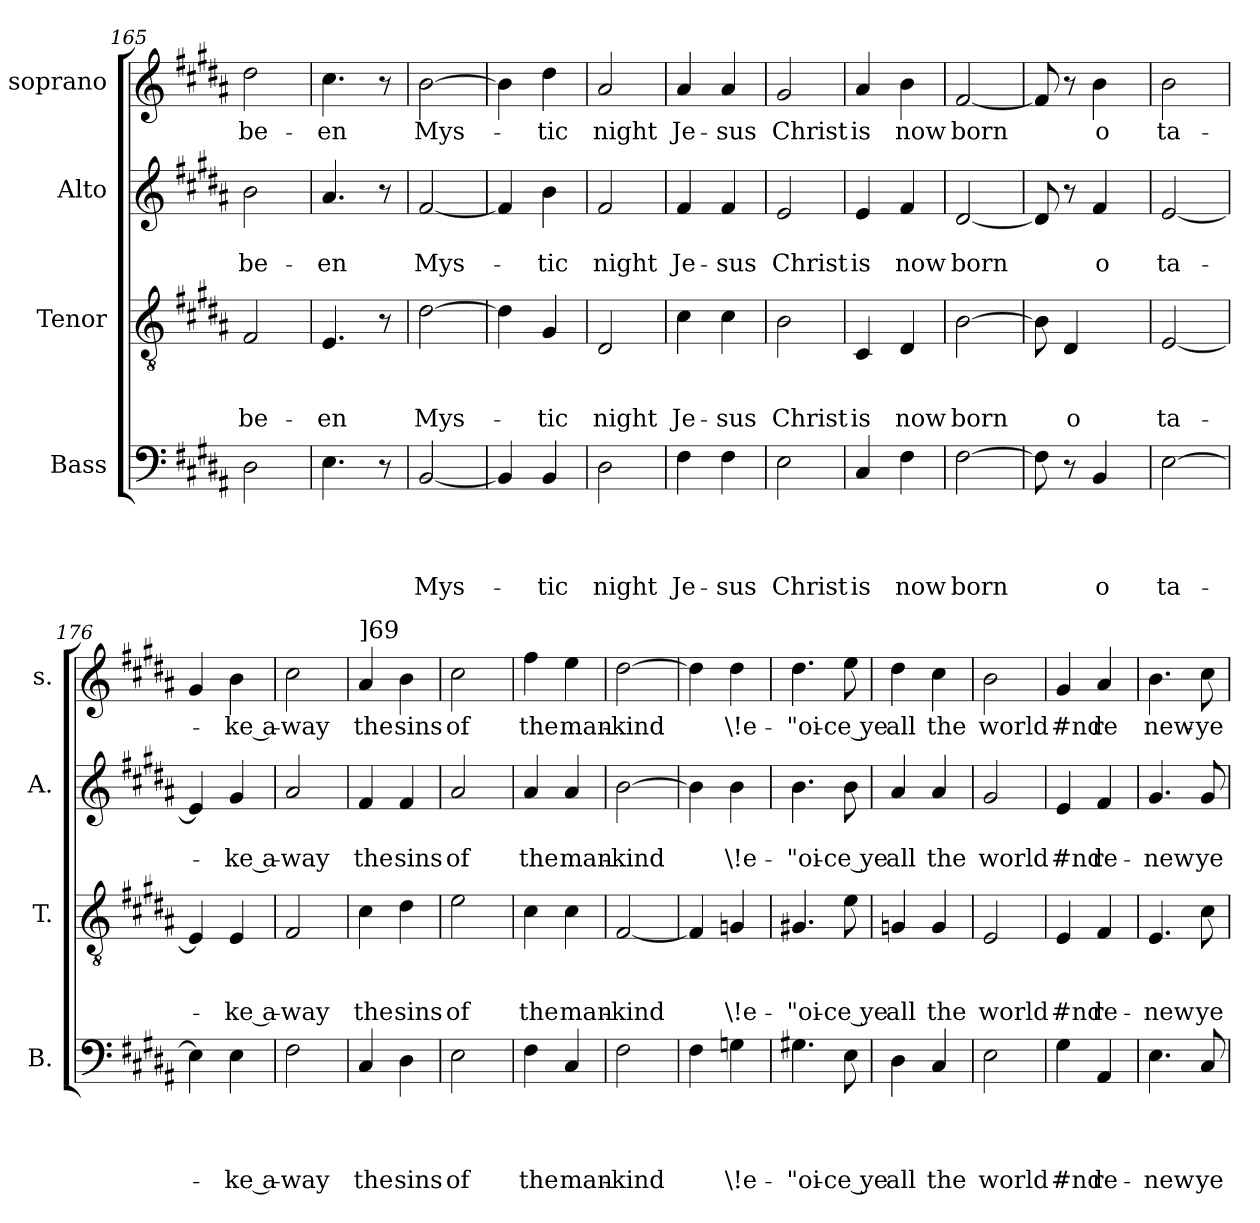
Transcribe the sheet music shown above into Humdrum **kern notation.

**kern	**text	**text	**text	**text	**kern	**text	**text	**text	**kern	**text	**text	**kern	**text
*part4	*part4	*part4	*part4	*part4	*part3	*part3	*part3	*part3	*part2	*part2	*part2	*part1	*part1
*staff4	*staff4	*staff4	*staff4	*staff4	*staff3	*staff3	*staff3	*staff3	*staff2	*staff2	*staff2	*staff1	*staff1
*I"Bass	*	*	*	*	*I"Tenor	*	*	*	*I"Alto	*	*	*I"soprano	*
*I'B.	*	*	*	*	*I'T.	*	*	*	*I'A.	*	*	*I's.	*
*clefF4	*	*	*	*	*clefGv2	*	*	*	*clefG2	*	*	*clefG2	*
*k[f#c#g#d#a#]	*	*	*	*	*k[f#c#g#d#a#]	*	*	*	*k[f#c#g#d#a#]	*	*	*k[f#c#g#d#a#]	*
*B:	*	*	*	*	*B:	*	*	*	*B:	*	*	*B:	*
=165	=165	=165	=165	=165	=165	=165	=165	=165	=165	=165	=165	=165	=165
!	!	!	!	!	!	!	!	!LO:LY:b	!	!	!LO:LY:b	!	!LO:LY:b
2D#\	.	.	.	.	2F#/	.	.	be-	2b\	.	be-	2dd#\	be-
=166	=166	=166	=166	=166	=166	=166	=166	=166	=166	=166	=166	=166	=166
!	!	!	!	!	!	!	!	!LO:LY:b	!	!	!LO:LY:b	!	!LO:LY:b
4.E\	.	.	.	.	4.E/	.	.	-en	4.a#/	.	-en	4.cc#\	-en
8r	.	.	.	.	8r	.	.	.	8r	.	.	8r	.
!!LO:PB:g=z
=167	=167	=167	=167	=167	=167	=167	=167	=167	=167	=167	=167	=167	=167
!	!	!	!	!LO:LY:b	!	!	!	!LO:LY:b	!	!	!LO:LY:b	!	!LO:LY:b
[<2BB/	.	.	.	Mys-	[>2d#\	.	.	Mys-	[<2f#/	.	Mys-	[>2b\	Mys-
=168	=168	=168	=168	=168	=168	=168	=168	=168	=168	=168	=168	=168	=168
4BB/]	.	.	.	.	4d#\]	.	.	.	4f#/]	.	.	4b\]	.
!	!	!	!	!LO:LY:b	!	!	!	!LO:LY:b	!	!	!LO:LY:b	!	!LO:LY:b
4BB/	.	.	.	-tic	4G#/	.	.	-tic	4b\	.	-tic	4dd#\	-tic
=169	=169	=169	=169	=169	=169	=169	=169	=169	=169	=169	=169	=169	=169
!	!	!	!	!LO:LY:b	!	!	!	!LO:LY:b	!	!	!LO:LY:b	!	!LO:LY:b
2D#\	.	.	.	night	2D#/	.	.	night	2f#/	.	night	2a#/	night
=170	=170	=170	=170	=170	=170	=170	=170	=170	=170	=170	=170	=170	=170
!	!	!	!	!LO:LY:b	!	!	!	!LO:LY:b	!	!	!LO:LY:b	!	!LO:LY:b
4F#\	.	.	.	Je-	4c#\	.	.	Je-	4f#/	.	Je-	4a#/	Je-
!	!	!	!	!LO:LY:b	!	!	!	!LO:LY:b	!	!	!LO:LY:b	!	!LO:LY:b
4F#\	.	.	.	-sus	4c#\	.	.	-sus	4f#/	.	-sus	4a#/	-sus
=171	=171	=171	=171	=171	=171	=171	=171	=171	=171	=171	=171	=171	=171
!	!	!	!	!LO:LY:b	!	!	!	!LO:LY:b	!	!	!LO:LY:b	!	!LO:LY:b
2E\	.	.	.	Christ	2B\	.	.	Christ	2e/	.	Christ	2g#/	Christ
=172	=172	=172	=172	=172	=172	=172	=172	=172	=172	=172	=172	=172	=172
!	!	!	!	!LO:LY:b	!	!	!	!LO:LY:b	!	!	!LO:LY:b	!	!LO:LY:b
4C#/	.	.	.	is	4C#/	.	.	is	4e/	.	is	4a#/	is
!	!	!	!	!LO:LY:b	!	!	!	!LO:LY:b	!	!	!LO:LY:b	!	!LO:LY:b
4F#\	.	.	.	now	4D#/	.	.	now	4f#/	.	now	4b\	now
=173	=173	=173	=173	=173	=173	=173	=173	=173	=173	=173	=173	=173	=173
!	!	!	!	!LO:LY:b	!	!	!	!LO:LY:b	!	!	!LO:LY:b	!	!LO:LY:b
[>2F#\	.	.	.	born	[>2B\	.	.	born	[<2d#/	.	born	[<2f#/	born
=174	=174	=174	=174	=174	=174	=174	=174	=174	=174	=174	=174	=174	=174
8F#\]	.	.	.	.	8B\]	.	.	.	8d#/]	.	.	8f#/]	.
!	!	!	!	!	!	!	!	!LO:LY:b	!	!	!	!	!
8r	.	.	.	.	4D#/	.	.	o	8r	.	.	8r	.
!	!	!	!	!LO:LY:b	!	!	!	!	!	!	!LO:LY:b	!	!LO:LY:b
4BB/	.	.	.	o	.	.	.	.	4f#/	.	o	4b\	o
.	.	.	.	.	8ryy	.	.	.	.	.	.	.	.
=175	=175	=175	=175	=175	=175	=175	=175	=175	=175	=175	=175	=175	=175
!	!	!	!	!LO:LY:b	!	!	!	!LO:LY:b	!	!	!LO:LY:b	!	!LO:LY:b
[>2E\	.	.	.	ta-	[<2E/	.	.	ta-	[<2e/	.	ta-	2b\	ta-
=176	=176	=176	=176	=176	=176	=176	=176	=176	=176	=176	=176	=176	=176
4E\]	.	.	.	.	4E/]	.	.	.	4e/]	.	.	4g#/	.
!	!	!	!	!LO:LY:b:rj	!	!	!	!LO:LY:b:rj	!	!	!LO:LY:b:rj	!	!LO:LY:b:rj
4E\	.	.	.	-ke a-	4E/	.	.	-ke a-	4g#/	.	-ke a-	4b\	-ke a-
=177	=177	=177	=177	=177	=177	=177	=177	=177	=177	=177	=177	=177	=177
!	!	!	!	!LO:LY:b	!	!	!	!LO:LY:b	!	!	!LO:LY:b	!	!LO:LY:b
2F#\	.	.	.	-way	2F#/	.	.	-way	2a#/	.	-way	2cc#\	-way
!!LO:LB:g=z
=178	=178	=178	=178	=178	=178	=178	=178	=178	=178	=178	=178	=178	=178
!	!	!	!	!	!	!	!	!	!	!	!	!LO:TX:a:t=]69	!
!	!	!	!	!LO:LY:b	!	!	!	!LO:LY:b	!	!	!LO:LY:b	!	!LO:LY:b
4C#/	.	.	.	the	4c#\	.	.	the	4f#/	.	the	4a#/	the
!	!	!	!	!LO:LY:b	!	!	!	!LO:LY:b	!	!	!LO:LY:b	!	!LO:LY:b
4D#\	.	.	.	sins	4d#\	.	.	sins	4f#/	.	sins	4b\	sins
=179	=179	=179	=179	=179	=179	=179	=179	=179	=179	=179	=179	=179	=179
!	!	!	!	!LO:LY:b	!	!	!	!LO:LY:b	!	!	!LO:LY:b	!	!LO:LY:b
2E\	.	.	.	of	2e\	.	.	of	2a#/	.	of	2cc#\	of
=180	=180	=180	=180	=180	=180	=180	=180	=180	=180	=180	=180	=180	=180
!	!	!	!	!LO:LY:b	!	!	!	!LO:LY:b	!	!	!LO:LY:b	!	!LO:LY:b
4F#\	.	.	.	the	4c#\	.	.	the	4a#/	.	the	4ff#\	the
!	!	!	!	!LO:LY:b	!	!	!	!LO:LY:b	!	!	!LO:LY:b	!	!LO:LY:b
4C#/	.	.	.	man-	4c#\	.	.	man-	4a#/	.	man-	4ee\	man-
=181	=181	=181	=181	=181	=181	=181	=181	=181	=181	=181	=181	=181	=181
!	!	!	!	!LO:LY:b	!	!	!	!LO:LY:b	!	!	!LO:LY:b	!	!LO:LY:b
2F#\	.	.	.	-kind	[<2F#/	.	.	-kind	[>2b\	.	-kind	[>2dd#\	-kind
=182	=182	=182	=182	=182	=182	=182	=182	=182	=182	=182	=182	=182	=182
4F#\	.	.	.	.	4F#/]	.	.	.	4b\]	.	.	4dd#\]	.
!	!	!	!	!LO:LY:b	!	!	!	!LO:LY:b	!	!	!LO:LY:b	!	!LO:LY:b
4Gn\	.	.	.	\!e-	4Gn/	.	.	\!e-	4b\	.	\!e-	4dd#\	\!e-
=183	=183	=183	=183	=183	=183	=183	=183	=183	=183	=183	=183	=183	=183
!	!	!	!	!LO:LY:b	!	!	!	!LO:LY:b	!	!	!LO:LY:b	!	!LO:LY:b
4.G#X\	.	.	.	-"oi-	4.G#X/	.	.	-"oi-	4.b\	.	-"oi-	4.dd#\	-"oi-
!	!	!	!	!LO:LY:b:rj	!	!	!	!LO:LY:b:rj	!	!	!LO:LY:b:rj	!	!LO:LY:b:rj
8E\	.	.	.	-ce ye	8e\	.	.	-ce ye	8b\	.	-ce ye	8ee\	-ce ye
=184	=184	=184	=184	=184	=184	=184	=184	=184	=184	=184	=184	=184	=184
!	!	!	!	!LO:LY:b	!	!	!	!LO:LY:b	!	!	!LO:LY:b	!	!LO:LY:b
4D#\	.	.	.	all	4Gn/	.	.	all	4a#/	.	all	4dd#\	all
!	!	!	!	!LO:LY:b	!	!	!	!LO:LY:b	!	!	!LO:LY:b	!	!LO:LY:b
4C#/	.	.	.	the	4G/	.	.	the	4a#/	.	the	4cc#\	the
=185	=185	=185	=185	=185	=185	=185	=185	=185	=185	=185	=185	=185	=185
!	!	!	!	!LO:LY:b	!	!	!	!LO:LY:b	!	!	!LO:LY:b	!	!LO:LY:b
2E\	.	.	.	world	2E/	.	.	world	2g#/	.	world	2b\	world
=186	=186	=186	=186	=186	=186	=186	=186	=186	=186	=186	=186	=186	=186
!	!	!	!	!LO:LY:b	!	!	!	!LO:LY:b	!	!	!LO:LY:b	!	!LO:LY:b
4G#\	.	.	.	#nd	4E/	.	.	#nd	4e/	.	#nd	4g#/	#nd
!	!	!	!	!LO:LY:b	!	!	!	!LO:LY:b	!	!	!LO:LY:b	!	!LO:LY:b
4AA#/	.	.	.	re-	4F#/	.	.	re-	4f#/	.	re-	4a#/	re
=187	=187	=187	=187	=187	=187	=187	=187	=187	=187	=187	=187	=187	=187
!	!	!	!	!LO:LY:b	!	!	!	!LO:LY:b	!	!	!LO:LY:b	!	!LO:LY:b:rj
4.E\	.	.	.	-new	4.E/	.	.	-new	4.g#/	.	-new	4.b\	new-
!	!	!	!	!LO:LY:b	!	!	!	!LO:LY:b	!	!	!LO:LY:b	!	!LO:LY:b
8C#/	.	.	.	ye	8c#\	.	.	ye	8g#/	.	ye	8cc#\	-ye
=	=	=	=	=	=	=	=	=	=	=	=	=	=
*-	*-	*-	*-	*-	*-	*-	*-	*-	*-	*-	*-	*-	*-
